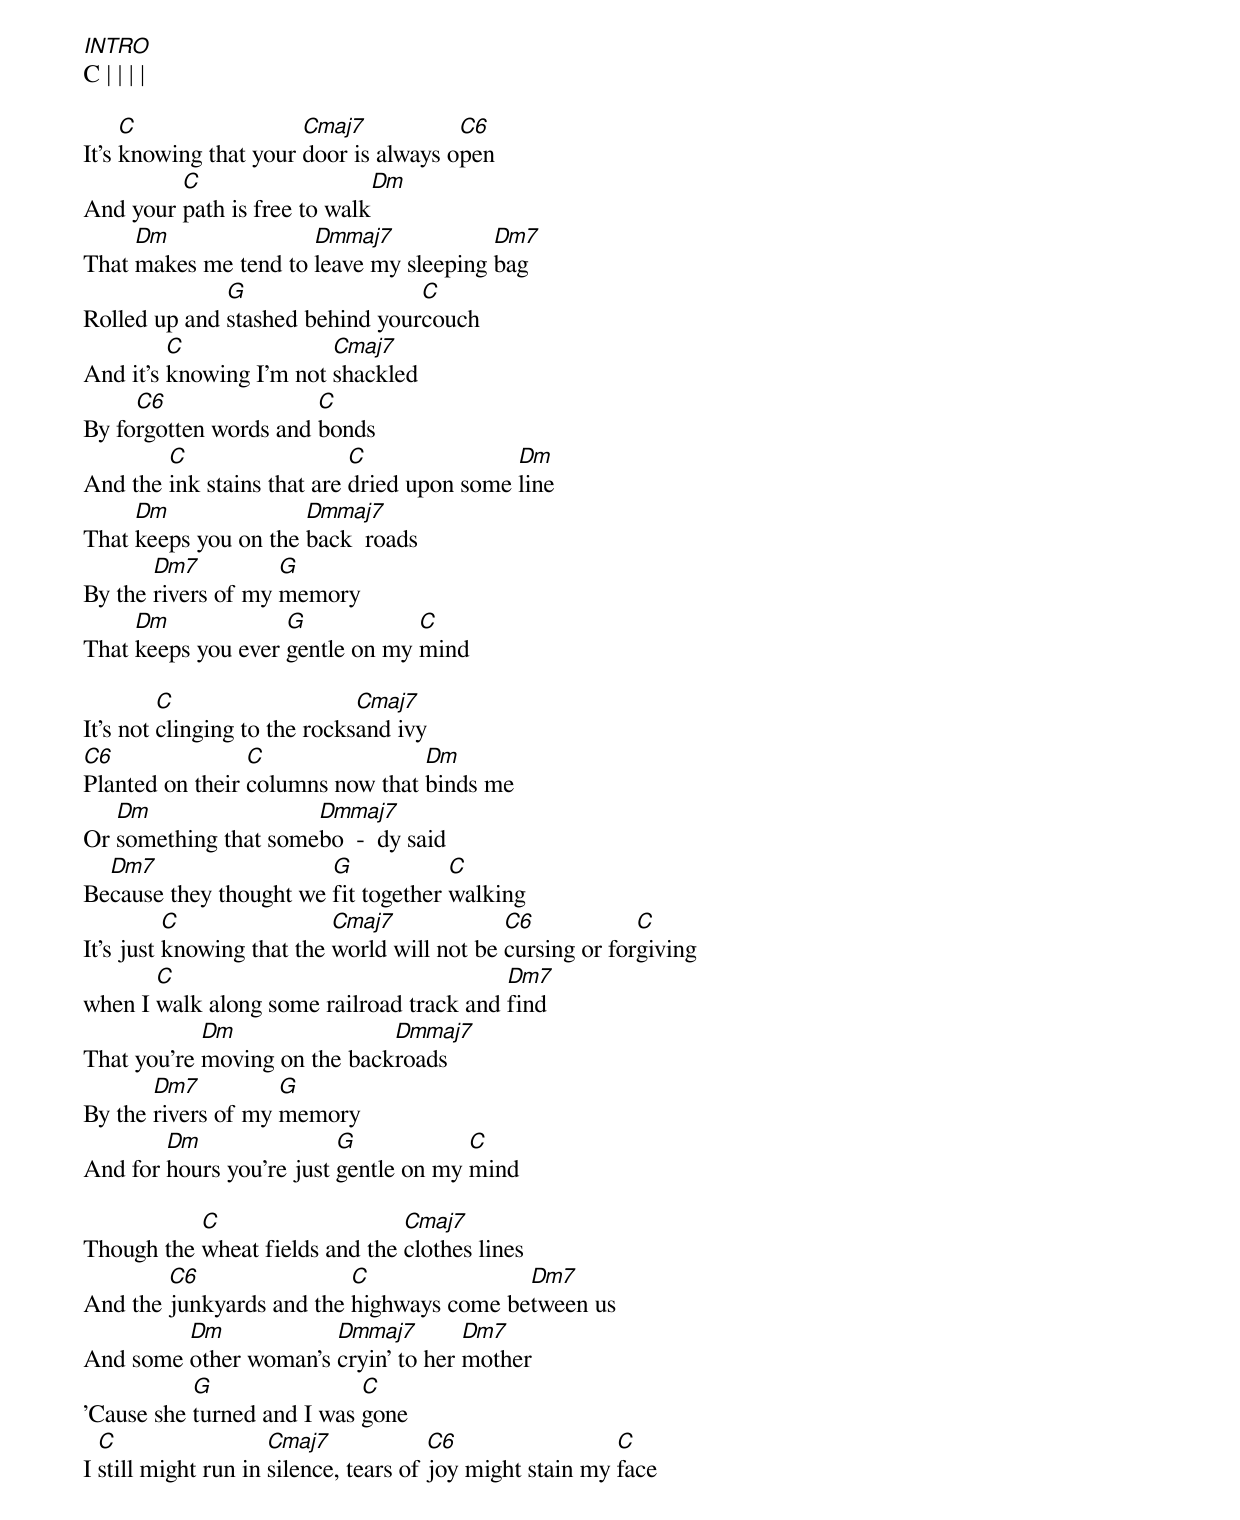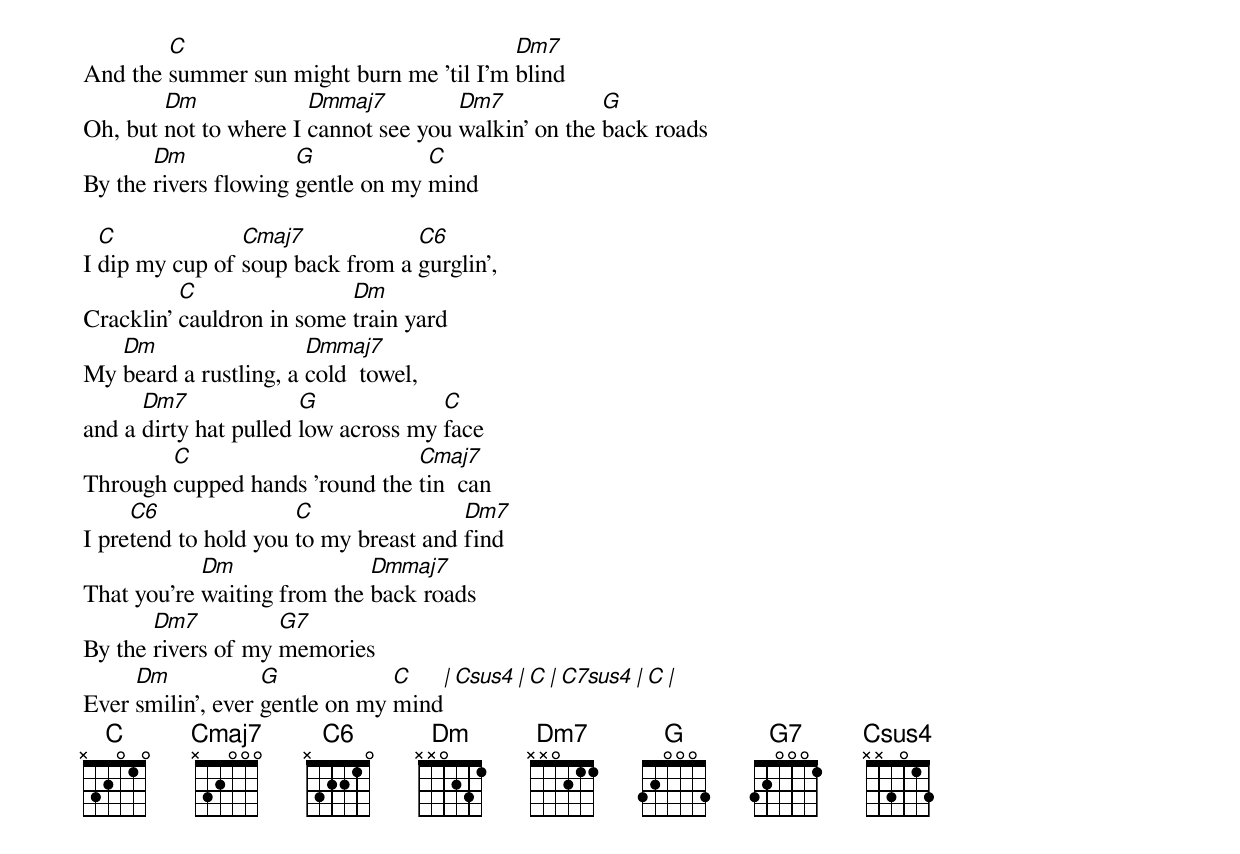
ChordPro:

[INTRO]
C | | | |

It's [C]knowing that your [Cmaj7]door is always o[C6]pen
And your [C]path is free to walk[Dm]
That [Dm]makes me tend to [Dmmaj7]leave my sleeping [Dm7]bag
Rolled up and [G]stashed behind your[C]couch
And it's [C]knowing I'm not [Cmaj7]shackled
By fo[C6]rgotten words and [C]bonds
And the [C]ink stains that are [C]dried upon some [Dm]line
That [Dm]keeps you on the [Dmmaj7]back  roads
By the [Dm7]rivers of my [G]memory
That [Dm]keeps you ever [G]gentle on my [C]mind

It's not [C]clinging to the rocks[Cmaj7]and ivy
[C6]Planted on their [C]columns now that [Dm]binds me
Or [Dm]something that some[Dmmaj7]bo  -  dy said
Be[Dm7]cause they thought we [G]fit together [C]walking
It's just [C]knowing that the [Cmaj7]world will not be [C6]cursing or for[C]giving
when I [C]walk along some railroad track and [Dm7]find
That you're [Dm]moving on the back[Dmmaj7]roads
By the [Dm7]rivers of my [G]memory
And for [Dm]hours you're just [G]gentle on my [C]mind

Though the [C]wheat fields and the [Cmaj7]clothes lines
And the [C6]junkyards and the [C]highways come be[Dm7]tween us
And some [Dm]other woman's [Dmmaj7]cryin' to her [Dm7]mother
'Cause she [G]turned and I was [C]gone
I [C]still might run in [Cmaj7]silence, tears of [C6]joy might stain my [C]face
And the [C]summer sun might burn me 'til I'm [Dm7]blind
Oh, but [Dm]not to where I [Dmmaj7]cannot see you [Dm7]walkin' on the [G]back roads
By the [Dm]rivers flowing [G]gentle on my [C]mind

I [C]dip my cup of [Cmaj7]soup back from a [C6]gurglin',
Cracklin' [C]cauldron in some [Dm]train yard
My [Dm]beard a rustling, a [Dmmaj7]cold  towel,
and a [Dm7]dirty hat pulled [G]low across my [C]face
Through [C]cupped hands 'round the [Cmaj7]tin  can
I pre[C6]tend to hold you [C]to my breast and [Dm7]find
That you're [Dm]waiting from the [Dmmaj7]back roads
By the [Dm7]rivers of my [G7]memories
Ever [Dm]smilin', ever [G]gentle on my [C]mind[|][Csus4][|][C][|][C7sus4][|][C][|]
